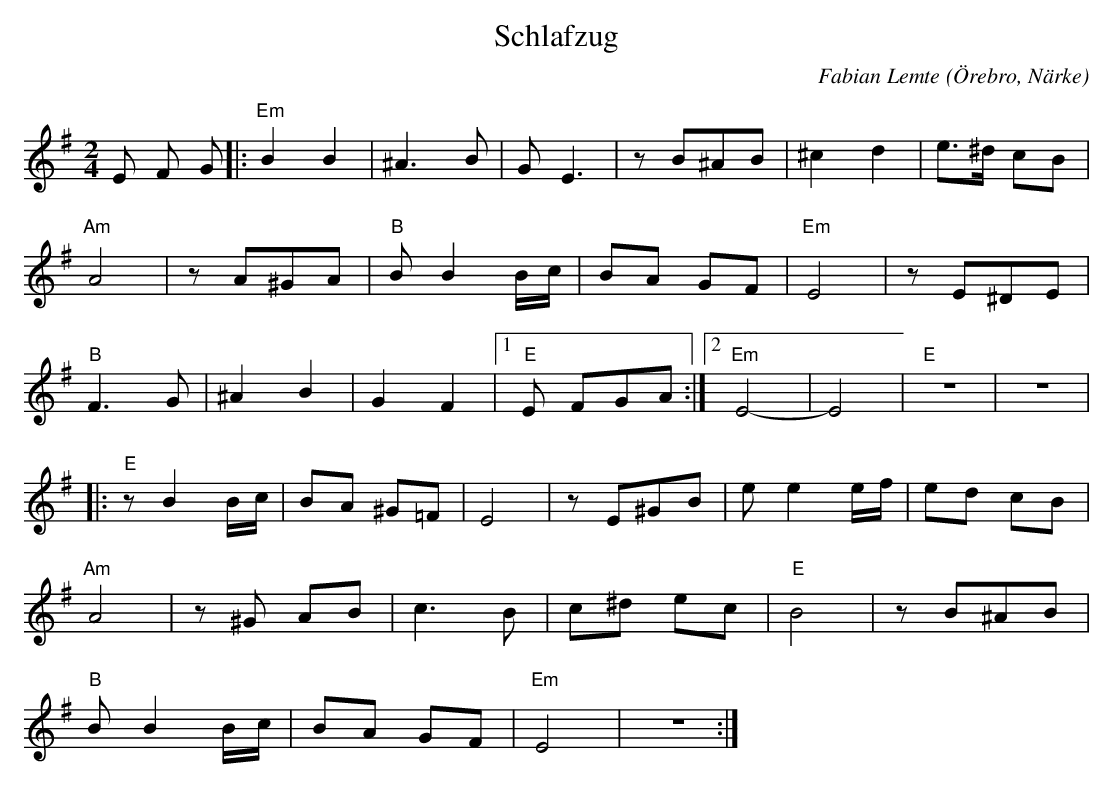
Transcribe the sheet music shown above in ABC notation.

X:1
T:Schlafzug
O:Örebro, Närke
C:Fabian Lemte
Q: Klezmer
M:2/4
L:1/8
K:Em+E
E F G |:"Em" B2 B2 | ^A3B | GE3 | zB^AB | ^c2 d2 | e>^d cB |
"Am" A4 | zA^GA |"B" B B2 B/2c/2 | BA GF |"Em" E4 | zE^DE |
"B" F3G | ^A2 B2 | G2 F2 |1"E" E FGA :|2"Em" E4- | E4 |"E" z4 | z4 |
|:"E" zB2 B/2c/2 | BA ^G=F | E4 | zE^GB | e e2 e/2f/2| ed cB |
"Am" A4 | z^G AB | c3B | c^d ec |"E" B4 | zB^AB |
"B" B B2 B/2c/2 | BA GF |"Em" E4 | z4 :|
